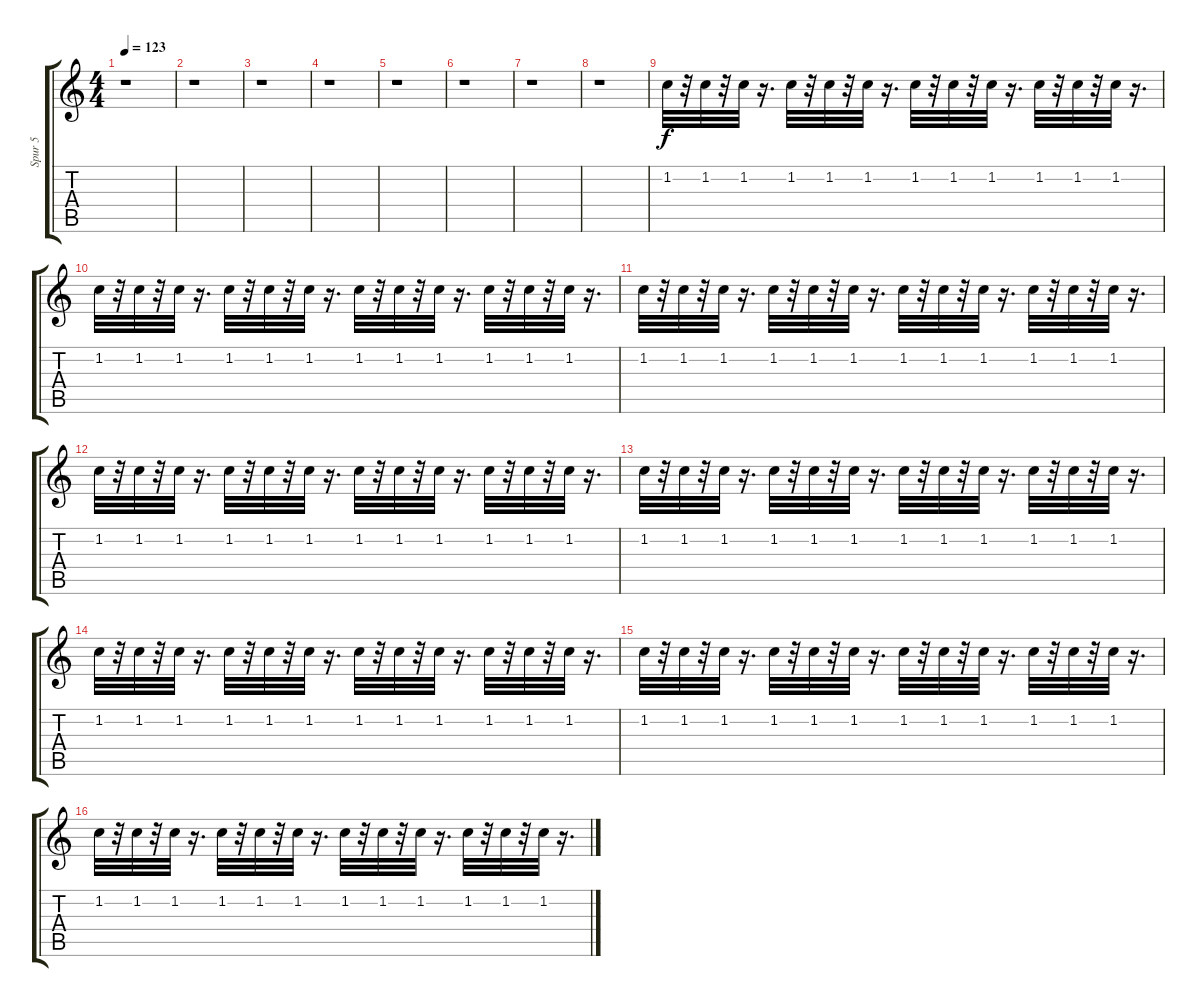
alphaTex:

\track ("Spur 5" "Spur 5") {instrument synthbass1}
\staff {score tabs}
\tuning (E4 B3 G3 D3 A2 E2) {hide}
\ts (4 4)
\tempo 123
\clef g2
\ks c
r.1{dy f instrument synthbass1} |
r.1 |
r.1 |
r.1 |
r.1 |
r.1 |
r.1 |
r.1 |
1.2.32 r.32 1.2.32 r.32 1.2.32 r.16{d} 1.2.32 r.32 1.2.32 r.32 1.2.32 r.16{d} 1.2.32 r.32 1.2.32 r.32 1.2.32 r.16{d} 1.2.32 r.32 1.2.32 r.32 1.2.32 r.16{d} |
1.2.32 r.32 1.2.32 r.32 1.2.32 r.16{d} 1.2.32 r.32 1.2.32 r.32 1.2.32 r.16{d} 1.2.32 r.32 1.2.32 r.32 1.2.32 r.16{d} 1.2.32 r.32 1.2.32 r.32 1.2.32 r.16{d} |
1.2.32 r.32 1.2.32 r.32 1.2.32 r.16{d} 1.2.32 r.32 1.2.32 r.32 1.2.32 r.16{d} 1.2.32 r.32 1.2.32 r.32 1.2.32 r.16{d} 1.2.32 r.32 1.2.32 r.32 1.2.32 r.16{d} |
1.2.32 r.32 1.2.32 r.32 1.2.32 r.16{d} 1.2.32 r.32 1.2.32 r.32 1.2.32 r.16{d} 1.2.32 r.32 1.2.32 r.32 1.2.32 r.16{d} 1.2.32 r.32 1.2.32 r.32 1.2.32 r.16{d} |
1.2.32 r.32 1.2.32 r.32 1.2.32 r.16{d} 1.2.32 r.32 1.2.32 r.32 1.2.32 r.16{d} 1.2.32 r.32 1.2.32 r.32 1.2.32 r.16{d} 1.2.32 r.32 1.2.32 r.32 1.2.32 r.16{d} |
1.2.32 r.32 1.2.32 r.32 1.2.32 r.16{d} 1.2.32 r.32 1.2.32 r.32 1.2.32 r.16{d} 1.2.32 r.32 1.2.32 r.32 1.2.32 r.16{d} 1.2.32 r.32 1.2.32 r.32 1.2.32 r.16{d} |
1.2.32 r.32 1.2.32 r.32 1.2.32 r.16{d} 1.2.32 r.32 1.2.32 r.32 1.2.32 r.16{d} 1.2.32 r.32 1.2.32 r.32 1.2.32 r.16{d} 1.2.32 r.32 1.2.32 r.32 1.2.32 r.16{d} |
1.2.32 r.32 1.2.32 r.32 1.2.32 r.16{d} 1.2.32 r.32 1.2.32 r.32 1.2.32 r.16{d} 1.2.32 r.32 1.2.32 r.32 1.2.32 r.16{d} 1.2.32 r.32 1.2.32 r.32 1.2.32 r.16{d}
